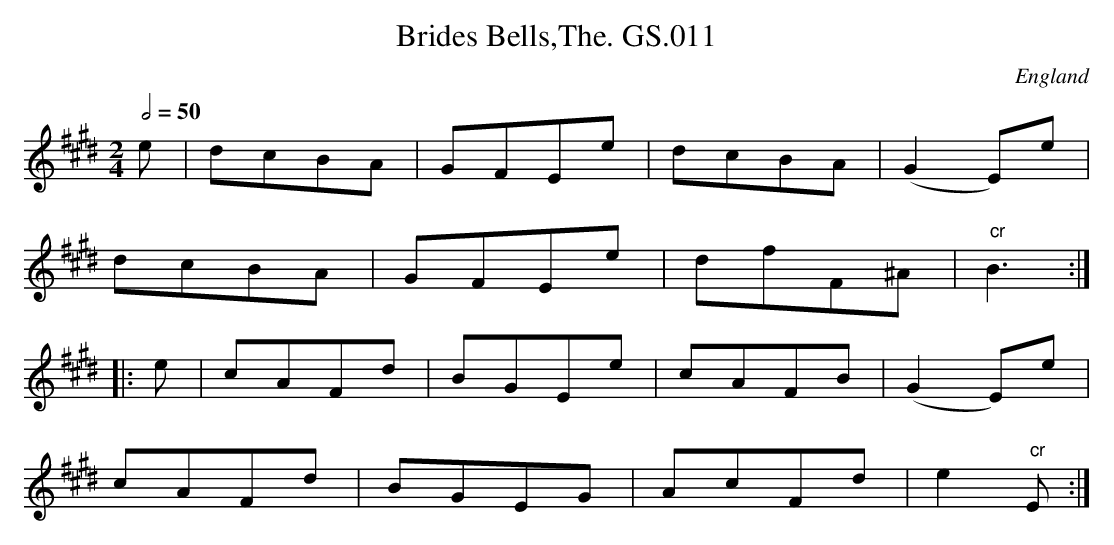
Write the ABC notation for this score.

X:1
T:Brides Bells,The. GS.011
M:2/4
L:1/8
Q:1/2=50
O:England
K:E major
e | dcBA | GFEe | dcBA | (G2E)e |!
dcBA | GFEe | dfF^A | " cr"B3 :|!
|:e | cAFd | BGEe | cAFB | (G2E)e |!
cAFd | BGEG | AcFd | e2 " cr"E :|
